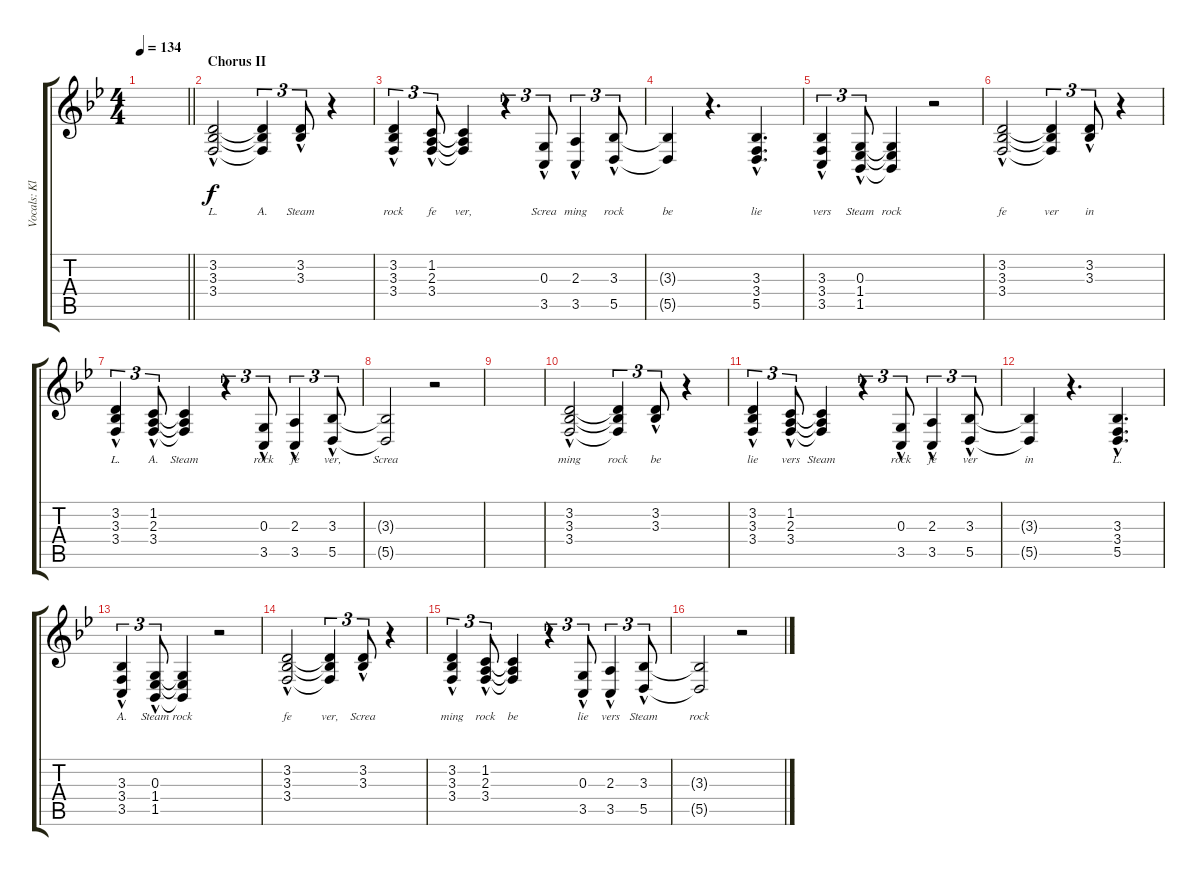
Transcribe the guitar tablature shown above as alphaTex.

\track ("Vocals: Klause" "Vocals: Kl") {instrument lead2sawtooth}
\staff {score tabs}
\tuning (E4 B3 G3 D3 A2 E2) {hide}
\ts (4 4)
\tempo 134
\clef g2
\barLineRight lightlight
\ks bb
|
\section ("" "Chorus II")
(3.2{hac} 3.3{hac} 3.4{hac}).2{lyrics (0 "L.") lyrics (1 "") lyrics (2 "") lyrics (3 "") lyrics (4 "")} (3.2{t} 3.3{t} 3.4{t}).4{tu (3 2) lyrics (0 "A.") lyrics (1 "") lyrics (2 "") lyrics (3 "") lyrics (4 "")} (3.2{hac} 3.3{hac}).8{tu (3 2) lyrics (0 "Steam") lyrics (1 "") lyrics (2 "") lyrics (3 "") lyrics (4 "")} r.4 |
(3.2{hac} 3.3{hac} 3.4{hac}).4{tu (3 2) lyrics (0 "rock") lyrics (1 "") lyrics (2 "") lyrics (3 "") lyrics (4 "")} (1.2{hac} 2.3{hac} 3.4{hac}).8{tu (3 2) lyrics (0 "fe") lyrics (1 "") lyrics (2 "") lyrics (3 "") lyrics (4 "")} (1.2{t} 2.3{t} 3.4{t}).4{lyrics (0 "ver,") lyrics (1 "") lyrics (2 "") lyrics (3 "") lyrics (4 "")} r.4{tu (3 2)} (0.3{hac} 3.5{hac}).8{tu (3 2) lyrics (0 "Screa") lyrics (1 "") lyrics (2 "") lyrics (3 "") lyrics (4 "")} (2.3{hac} 3.5{hac}).4{tu (3 2) lyrics (0 "ming") lyrics (1 "") lyrics (2 "") lyrics (3 "") lyrics (4 "")} (3.3{hac} 5.5{hac}).8{tu (3 2) lyrics (0 "rock") lyrics (1 "") lyrics (2 "") lyrics (3 "") lyrics (4 "")} |
(3.3{t} 5.5{t}).4{lyrics (0 "be") lyrics (1 "") lyrics (2 "") lyrics (3 "") lyrics (4 "")} r.4{d} (3.3{hac} 3.4{hac} 5.5{hac}).4{d lyrics (0 "lie") lyrics (1 "") lyrics (2 "") lyrics (3 "") lyrics (4 "")} |
(3.3{hac} 3.4{hac} 3.5{hac}).4{tu (3 2) lyrics (0 "vers") lyrics (1 "") lyrics (2 "") lyrics (3 "") lyrics (4 "")} (0.3{hac} 1.4{hac} 1.5{hac}).8{tu (3 2) lyrics (0 "Steam") lyrics (1 "") lyrics (2 "") lyrics (3 "") lyrics (4 "")} (0.3{t} 1.4{t} 1.5{t}).4{lyrics (0 "rock") lyrics (1 "") lyrics (2 "") lyrics (3 "") lyrics (4 "")} r.2 |
(3.2{hac} 3.3{hac} 3.4{hac}).2{lyrics (0 "fe") lyrics (1 "") lyrics (2 "") lyrics (3 "") lyrics (4 "")} (3.2{t} 3.3{t} 3.4{t}).4{tu (3 2) lyrics (0 "ver") lyrics (1 "") lyrics (2 "") lyrics (3 "") lyrics (4 "")} (3.2{hac} 3.3{hac}).8{tu (3 2) lyrics (0 "in") lyrics (1 "") lyrics (2 "") lyrics (3 "") lyrics (4 "")} r.4 |
(3.2{hac} 3.3{hac} 3.4{hac}).4{tu (3 2) lyrics (0 "L.") lyrics (1 "") lyrics (2 "") lyrics (3 "") lyrics (4 "")} (1.2{hac} 2.3{hac} 3.4{hac}).8{tu (3 2) lyrics (0 "A.") lyrics (1 "") lyrics (2 "") lyrics (3 "") lyrics (4 "")} (1.2{t} 2.3{t} 3.4{t}).4{lyrics (0 "Steam") lyrics (1 "") lyrics (2 "") lyrics (3 "") lyrics (4 "")} r.4{tu (3 2)} (0.3{hac} 3.5{hac}).8{tu (3 2) lyrics (0 "rock") lyrics (1 "") lyrics (2 "") lyrics (3 "") lyrics (4 "")} (2.3{hac} 3.5{hac}).4{tu (3 2) lyrics (0 "fe") lyrics (1 "") lyrics (2 "") lyrics (3 "") lyrics (4 "")} (3.3{hac} 5.5{hac}).8{tu (3 2) lyrics (0 "ver,") lyrics (1 "") lyrics (2 "") lyrics (3 "") lyrics (4 "")} |
(3.3{t} 5.5{t}).2{lyrics (0 "Screa") lyrics (1 "") lyrics (2 "") lyrics (3 "") lyrics (4 "")} r.2 |
|
(3.2{hac} 3.3{hac} 3.4{hac}).2{lyrics (0 "ming") lyrics (1 "") lyrics (2 "") lyrics (3 "") lyrics (4 "")} (3.2{t} 3.3{t} 3.4{t}).4{tu (3 2) lyrics (0 "rock") lyrics (1 "") lyrics (2 "") lyrics (3 "") lyrics (4 "")} (3.2{hac} 3.3{hac}).8{tu (3 2) lyrics (0 "be") lyrics (1 "") lyrics (2 "") lyrics (3 "") lyrics (4 "")} r.4 |
(3.2{hac} 3.3{hac} 3.4{hac}).4{tu (3 2) lyrics (0 "lie") lyrics (1 "") lyrics (2 "") lyrics (3 "") lyrics (4 "")} (1.2{hac} 2.3{hac} 3.4{hac}).8{tu (3 2) lyrics (0 "vers") lyrics (1 "") lyrics (2 "") lyrics (3 "") lyrics (4 "")} (1.2{t} 2.3{t} 3.4{t}).4{lyrics (0 "Steam") lyrics (1 "") lyrics (2 "") lyrics (3 "") lyrics (4 "")} r.4{tu (3 2)} (0.3{hac} 3.5{hac}).8{tu (3 2) lyrics (0 "rock") lyrics (1 "") lyrics (2 "") lyrics (3 "") lyrics (4 "")} (2.3{hac} 3.5{hac}).4{tu (3 2) lyrics (0 "fe") lyrics (1 "") lyrics (2 "") lyrics (3 "") lyrics (4 "")} (3.3{hac} 5.5{hac}).8{tu (3 2) lyrics (0 "ver") lyrics (1 "") lyrics (2 "") lyrics (3 "") lyrics (4 "")} |
(3.3{t} 5.5{t}).4{lyrics (0 "in") lyrics (1 "") lyrics (2 "") lyrics (3 "") lyrics (4 "")} r.4{d} (3.3{hac} 3.4{hac} 5.5{hac}).4{d lyrics (0 "L.") lyrics (1 "") lyrics (2 "") lyrics (3 "") lyrics (4 "")} |
(3.3{hac} 3.4{hac} 3.5{hac}).4{tu (3 2) lyrics (0 "A.") lyrics (1 "") lyrics (2 "") lyrics (3 "") lyrics (4 "")} (0.3{hac} 1.4{hac} 1.5{hac}).8{tu (3 2) lyrics (0 "Steam") lyrics (1 "") lyrics (2 "") lyrics (3 "") lyrics (4 "")} (0.3{t} 1.4{t} 1.5{t}).4{lyrics (0 "rock") lyrics (1 "") lyrics (2 "") lyrics (3 "") lyrics (4 "")} r.2 |
(3.2{hac} 3.3{hac} 3.4{hac}).2{lyrics (0 "fe") lyrics (1 "") lyrics (2 "") lyrics (3 "") lyrics (4 "")} (3.2{t} 3.3{t} 3.4{t}).4{tu (3 2) lyrics (0 "ver,") lyrics (1 "") lyrics (2 "") lyrics (3 "") lyrics (4 "")} (3.2{hac} 3.3{hac}).8{tu (3 2) lyrics (0 "Screa") lyrics (1 "") lyrics (2 "") lyrics (3 "") lyrics (4 "")} r.4 |
(3.2{hac} 3.3{hac} 3.4{hac}).4{tu (3 2) lyrics (0 "ming") lyrics (1 "") lyrics (2 "") lyrics (3 "") lyrics (4 "")} (1.2{hac} 2.3{hac} 3.4{hac}).8{tu (3 2) lyrics (0 "rock") lyrics (1 "") lyrics (2 "") lyrics (3 "") lyrics (4 "")} (1.2{t} 2.3{t} 3.4{t}).4{lyrics (0 "be") lyrics (1 "") lyrics (2 "") lyrics (3 "") lyrics (4 "")} r.4{tu (3 2)} (0.3{hac} 3.5{hac}).8{tu (3 2) lyrics (0 "lie") lyrics (1 "") lyrics (2 "") lyrics (3 "") lyrics (4 "")} (2.3{hac} 3.5{hac}).4{tu (3 2) lyrics (0 "vers") lyrics (1 "") lyrics (2 "") lyrics (3 "") lyrics (4 "")} (3.3{hac} 5.5{hac}).8{tu (3 2) lyrics (0 "Steam") lyrics (1 "") lyrics (2 "") lyrics (3 "") lyrics (4 "")} |
(3.3{t} 5.5{t}).2{lyrics (0 "rock") lyrics (1 "") lyrics (2 "") lyrics (3 "") lyrics (4 "")} r.2
